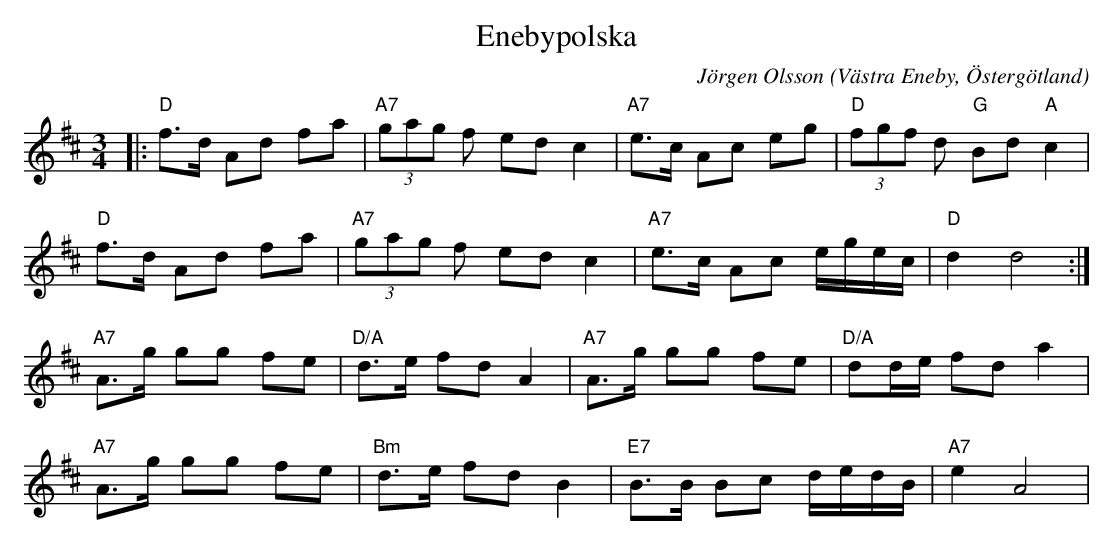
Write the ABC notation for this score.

X:1
T:Enebypolska
C:Jörgen Olsson
O:Västra Eneby, Östergötland
M:3/4
L:1/8
K:D
|:"D"f>d Ad fa|"A7"(3gag f ed c2|"A7"e>c Ac eg|"D"(3fgf d "G"Bd "A"c2|
  "D"f>d Ad fa|"A7"(3gag f ed c2|"A7"e>c Ac e/g/e/c/|"D"d2 d4:|
 "A7"A>g gg fe | "D/A"d>e fd A2 | "A7"A>g gg fe | "D/A" dd/e/ fd a2 |
 "A7"A>g gg fe | "Bm"d>e fd B2 | "E7"B>B Bc d/e/d/B/ | "A7" e2 A4 |
